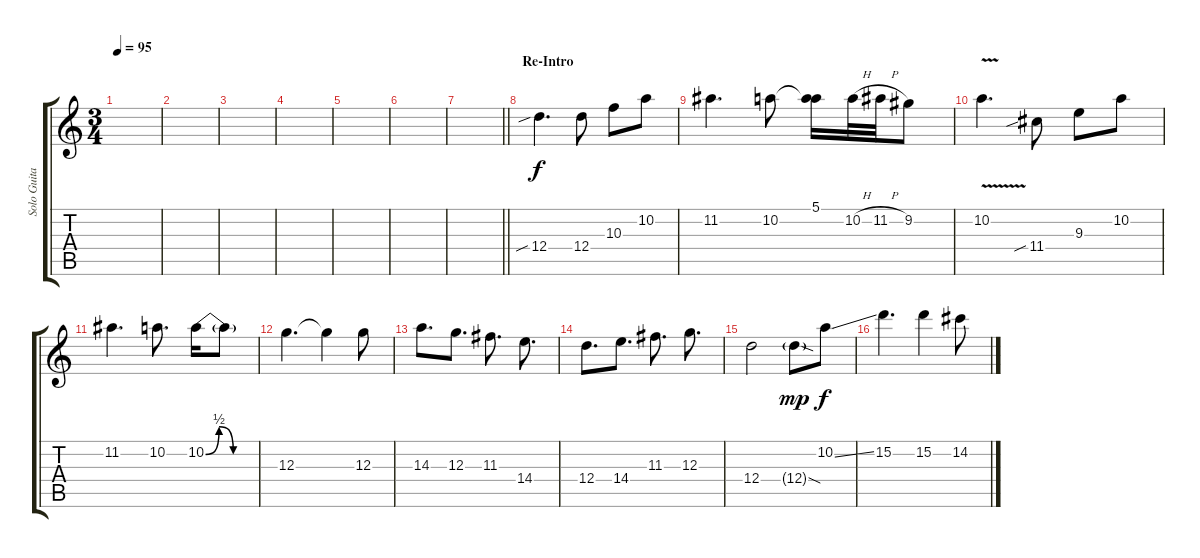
\track ("Solo Guitar" "Solo Guita") {instrument distortionguitar}
\staff {score tabs}
\tuning (E4 B3 G3 D3 A2 D2) {hide}
\ts (3 4)
\tempo 95
\clef g2
\ks c
|
|
|
|
|
|
\barLineRight lightlight
|
\section ("" "Re-Intro")
12.4{sib}.4{d balance 16} 12.4.8 10.3.8 10.2.8 |
11.2.4{d} 10.2.8 (5.1 10.2{t}).16 10.2{h}.32 11.2{h}.32 9.2.8 |
10.2{v}.4{d} 11.4{sib}.8 9.3.8 10.2.8 |
11.2.4{d} 10.2.8{d} 10.2{be (custom 0 0 15 2 31 0 45 0 60 0)}.16 10.2{t}.8 |
12.3.4{d} 12.3{t}.4 12.3.8 |
14.3.8{d} 12.3.8{d} 11.3.8{d} 14.4.8{d} |
12.4.8{d} 14.4.8{d} 11.3.8{d} 12.3.8{d} |
12.4.2 12.4{sod g}.8{dy mp} 10.2{ss}.8{dy f} |
15.2.4{d} 15.2.4 14.2.8
